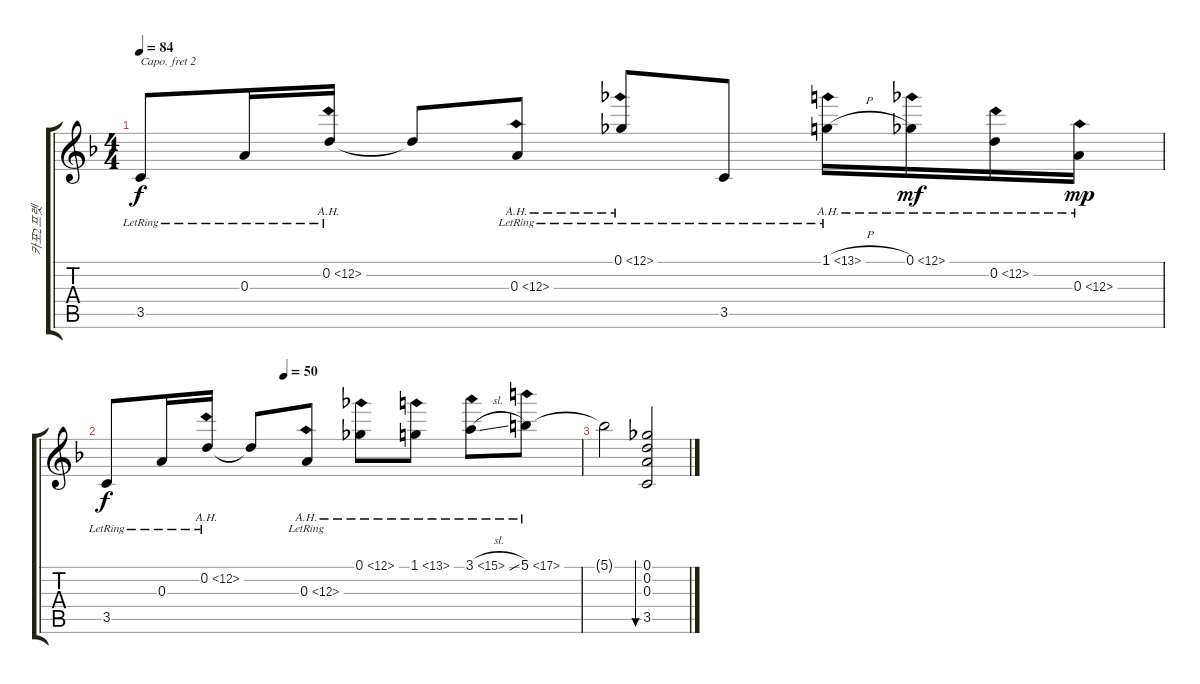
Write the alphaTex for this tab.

\track ("카포2프렛" "카포2프렛") {instrument acousticguitarsteel}
\staff {score tabs}
\capo 2
\tuning (E4 C4 G3 D3 G2 C2) {hide}
\ts (4 4)
\tempo 84
\clef g2
\ks f
3.5{lr}.8{dy f} 0.3{lr}.16 0.2{ah 12 lr}.16 0.2{t}.8 0.3{ah 12 lr}.8 0.1{ah 12 lr}.8 3.5{lr}.8 1.1{ah 12 h lr}.16 0.1{ah 12}.16{dy mf} 0.2{ah 12}.16 0.3{ah 12}.16{dy mp} |
\tempo (50 0.375)
3.5{lr}.8{dy f} 0.3{lr}.16 0.2{ah 12 lr}.16 0.2{t}.8 0.3{ah 12 lr}.8 0.1{ah 12}.8 1.1{ah 12}.8 3.1{ah 12 sl}.8 5.1{ah 12}.8 |
5.1{t}.2 (0.1 0.2 0.3 3.5).2{bu 240}
